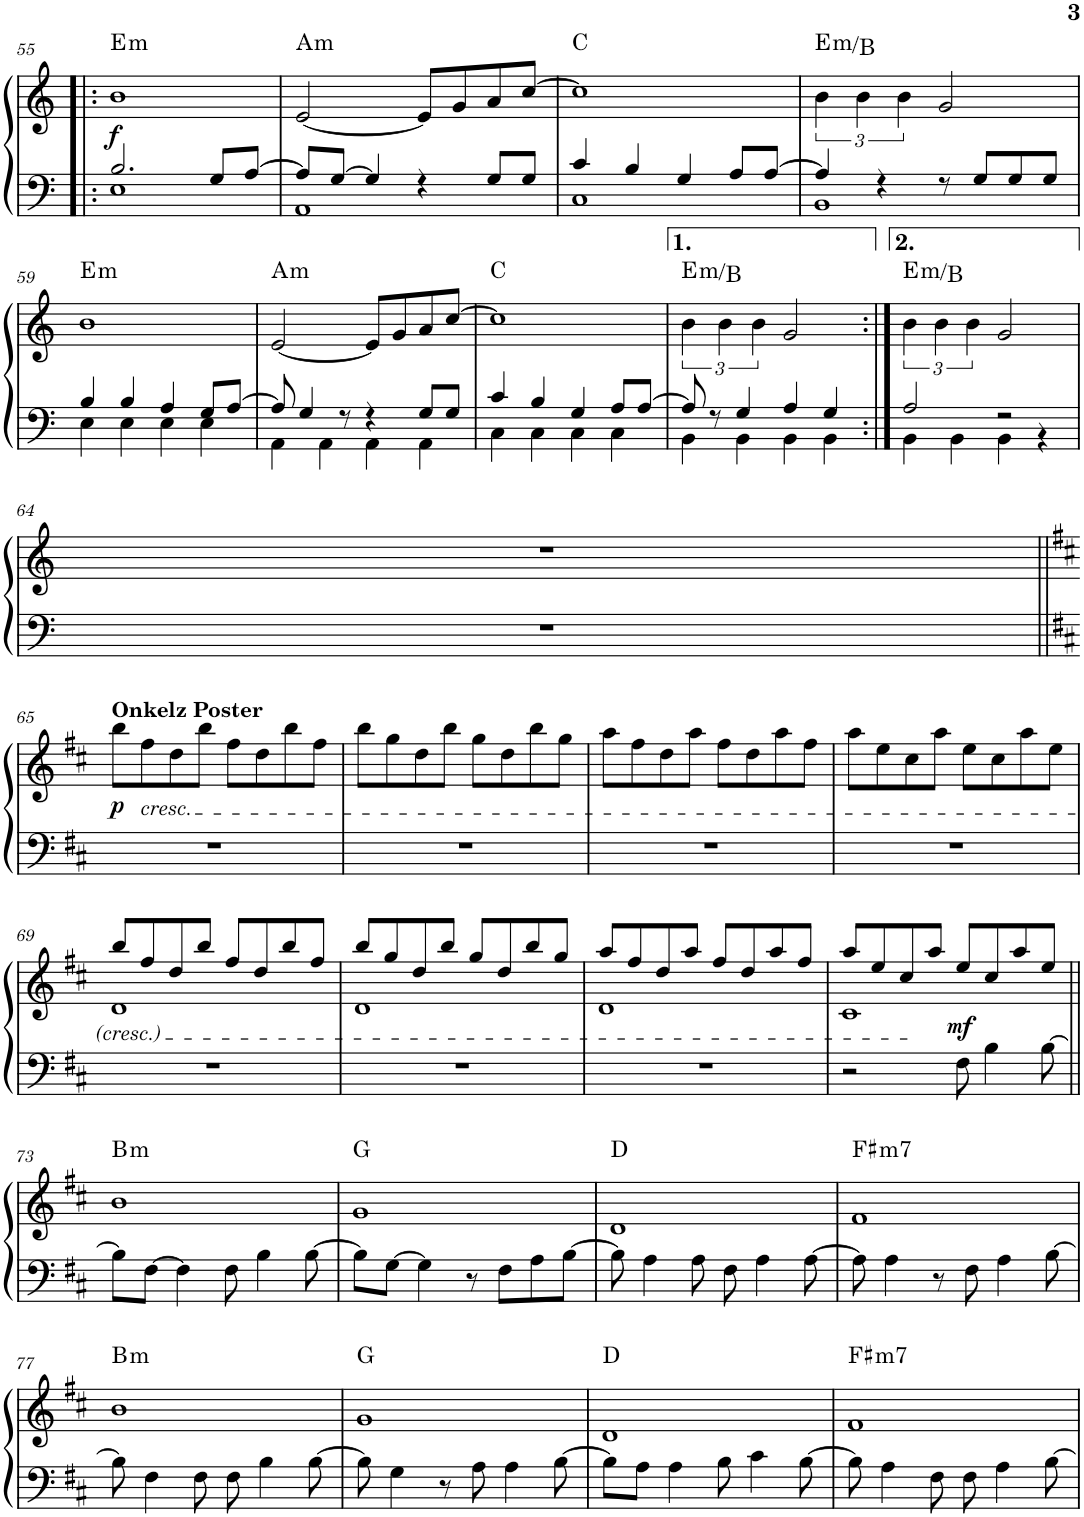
**kern	**kern	**dynam	**harte
*part1	*part1	*part1	*part1
*staff2	*staff1	*staff1/2	*
*I"Piano	*	*	*
*I'Pno.	*	*	*
!!LO:PB:g=z
*clefF4	*clefG2	*	*
*k[]	*k[]	*	*
*M4/4	*M4/4	*	*
=55!|:	=55!|:	=55!|:	=55!|:
*^	*	*	*
!	!	!	!LO:DY:b	!LO:H:kt=m
2.B/	1E	1b	f	E:min
8G/L	.	.	.	.
[8A/J	.	.	.	.
=56	=56	=56	=56	=56
!	!	!	!	!LO:H:kt=m
8A/L]	1AA	[2e/	.	A:min
[8G/J	.	.	.	.
4G/]	.	.	.	.
4r	.	8e/L]	.	.
.	.	8g/	.	.
8G/L	.	8a/	.	.
8G/J	.	[8cc/J	.	.
=57	=57	=57	=57	=57
4c/	1C	1cc]	.	C:maj
4B/	.	.	.	.
4G/	.	.	.	.
8A/L	.	.	.	.
[8A/J	.	.	.	.
=58	=58	=58	=58	=58
!	!	!	!	!LO:H:kt=m
4A/]	1BB	6b\	.	E:min/5
.	.	6b\	.	.
4r	.	.	.	.
.	.	6b\	.	.
8r	.	2g/	.	.
8G/L	.	.	.	.
8G/	.	.	.	.
8G/J	.	.	.	.
!!LO:LB:g=z
=59	=59	=59	=59	=59
!	!	!	!	!LO:H:kt=m
4B/	4E\	1b	.	E:min
4B/	4E\	.	.	.
4A/	4E\	.	.	.
8G/L	4E\	.	.	.
[8A/J	.	.	.	.
=60	=60	=60	=60	=60
!	!	!	!	!LO:H:kt=m
8A/]	4AA\	[2e/	.	A:min
4G/	.	.	.	.
.	4AA\	.	.	.
8r	.	.	.	.
4r	4AA\	8e/L]	.	.
.	.	8g/	.	.
8G/L	4AA\	8a/	.	.
8G/J	.	[8cc/J	.	.
=61	=61	=61	=61	=61
4c/	4C\	1cc]	.	C:maj
4B/	4C\	.	.	.
4G/	4C\	.	.	.
8A/L	4C\	.	.	.
[8A/J	.	.	.	.
=62	=62	=62	=62	=62
!	!	!	!	!LO:H:kt=m
8A/]	4BB\	6b\	.	E:min/5
8r	.	.	.	.
.	.	6b\	.	.
4G/	4BB\	.	.	.
.	.	6b\	.	.
4A/	4BB\	2g/	.	.
4G/	4BB\	.	.	.
=63:|!	=63:|!	=63:|!	=63:|!	=63:|!
!	!	!	!	!LO:H:kt=m
2A/	4BB\	6b\	.	E:min/5
.	.	6b\	.	.
.	4BB\	.	.	.
.	.	6b\	.	.
2r	4BB\	2g/	.	.
.	4r	.	.	.
*v	*v	*	*	*
!!LO:LB:g=z
=64	=64	=64	=64
1r	1r	.	.
!!LO:LB:g=z
=65||	=65||	=65||	=65||
*k[f#c#]	*k[f#c#]	*	*
!	!LO:TX:a:B:t=Onkelz Poster	!	!
!	!	!LO:DY:b	!
1r	8bb\L	p	.
!	!LO:TX:b:i:t=cresc.	!	!
.	8ff#\	.	.
.	8dd\	.	.
.	8bb\J	.	.
.	8ff#\L	.	.
.	8dd\	.	.
.	8bb\	.	.
.	8ff#\J	.	.
=66	=66	=66	=66
1r	8bb\L	.	.
.	8gg\	.	.
.	8dd\	.	.
.	8bb\J	.	.
.	8gg\L	.	.
.	8dd\	.	.
.	8bb\	.	.
.	8gg\J	.	.
=67	=67	=67	=67
1r	8aa\L	.	.
.	8ff#\	.	.
.	8dd\	.	.
.	8aa\J	.	.
.	8ff#\L	.	.
.	8dd\	.	.
.	8aa\	.	.
.	8ff#\J	.	.
=68	=68	=68	=68
1r	8aa\L	.	.
.	8ee\	.	.
.	8cc#\	.	.
.	8aa\J	.	.
.	8ee\L	.	.
.	8cc#\	.	.
.	8aa\	.	.
.	8ee\J	.	.
!!LO:LB:g=z
=69	=69	=69	=69
*	*^	*	*
1r	8bb/L	1d	.	.
.	8ff#/	.	.	.
.	8dd/	.	.	.
.	8bb/J	.	.	.
.	8ff#/L	.	.	.
.	8dd/	.	.	.
.	8bb/	.	.	.
.	8ff#/J	.	.	.
=70	=70	=70	=70	=70
1r	8bb/L	1d	.	.
.	8gg/	.	.	.
.	8dd/	.	.	.
.	8bb/J	.	.	.
.	8gg/L	.	.	.
.	8dd/	.	.	.
.	8bb/	.	.	.
.	8gg/J	.	.	.
=71	=71	=71	=71	=71
1r	8aa/L	1d	.	.
.	8ff#/	.	.	.
.	8dd/	.	.	.
.	8aa/J	.	.	.
.	8ff#/L	.	.	.
.	8dd/	.	.	.
.	8aa/	.	.	.
.	8ff#/J	.	.	.
=72	=72	=72	=72	=72
2r	8aa/L	1c#	.	.
.	8ee/	.	.	.
.	8cc#/	.	.	.
.	8aa/J	.	.	.
!	!	!	!LO:DY:b	!
8F#\	8ee/L	.	mf	.
4B\	8cc#/	.	.	.
.	8aa/	.	.	.
[8B\	8ee/J	.	.	.
*	*v	*v	*	*
!!LO:LB:g=z
=73||	=73||	=73||	=73||
!	!	!	!LO:H:kt=m
8B\L]	1b	.	B:min
[8F#\J	.	.	.
4F#\]	.	.	.
8F#\	.	.	.
4B\	.	.	.
[8B\	.	.	.
=74	=74	=74	=74
8B\L]	1g	.	G:maj
[8G\J	.	.	.
4G\]	.	.	.
8r	.	.	.
8F#\L	.	.	.
8A\	.	.	.
[8B\J	.	.	.
=75	=75	=75	=75
8B\]	1d	.	D:maj
4A\	.	.	.
8A\	.	.	.
8F#\	.	.	.
4A\	.	.	.
[8A\	.	.	.
=76	=76	=76	=76
!	!	!	!LO:H:kt=m7
8A\]	1f#	.	F#:min7
4A\	.	.	.
8r	.	.	.
8F#\	.	.	.
4A\	.	.	.
[8B\	.	.	.
!!LO:LB:g=z
=77	=77	=77	=77
!	!	!	!LO:H:kt=m
8B\]	1b	.	B:min
4F#\	.	.	.
8F#\	.	.	.
8F#\	.	.	.
4B\	.	.	.
[8B\	.	.	.
=78	=78	=78	=78
8B\]	1g	.	G:maj
4G\	.	.	.
8r	.	.	.
8A\	.	.	.
4A\	.	.	.
[8B\	.	.	.
=79	=79	=79	=79
8B\L]	1d	.	D:maj
8A\J	.	.	.
4A\	.	.	.
8B\	.	.	.
4c#\	.	.	.
[8B\	.	.	.
=80	=80	=80	=80
!	!	!	!LO:H:kt=m7
8B\]	1f#	.	F#:min7
4A\	.	.	.
8F#\	.	.	.
8F#\	.	.	.
4A\	.	.	.
[8B\	.	.	.
=	=	=	=
*-	*-	*-	*-
